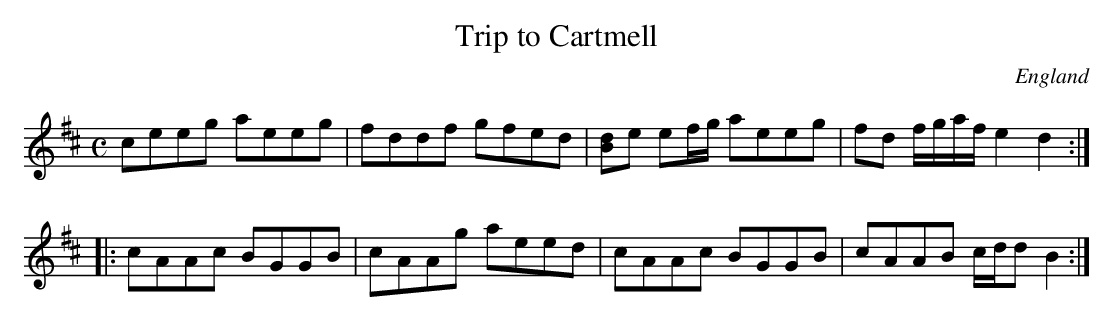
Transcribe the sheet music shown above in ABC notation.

X:1
T:Trip to Cartmell
M:C
O:England
K:D major
ceeg aeeg | fddf gfed | [Bd]e ef/g/ aeeg | fd f/g/a/f/ e2d2 ::
cAAc BGGB | cAAg aeed | cAAc        BGGB | cAAB c/d/d B2 :|
